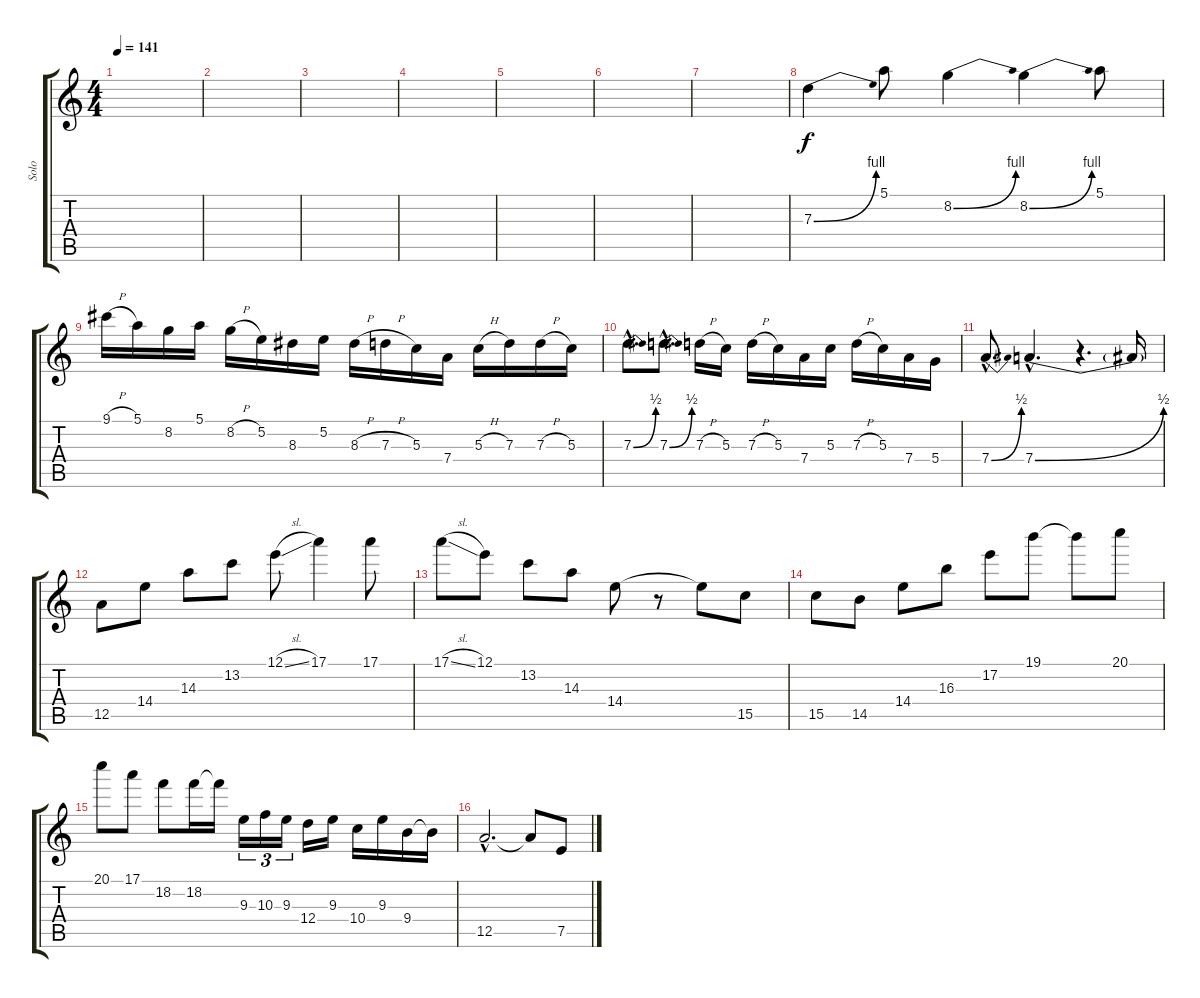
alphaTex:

\track ("Solo" "Solo") {instrument overdrivenguitar}
\staff {score tabs}
\tuning (E4 B3 G3 D3 A2 E2) {hide}
\ts (4 4)
\tempo 141
\clef g2
\ks c
|
|
|
|
|
|
|
7.3{be (bend 0 0 60 4)}.4 5.1.8 8.2{be (bend 0 0 60 4)}.4 8.2{be (bend 0 0 60 4)}.4 5.1.8 |
9.1{h}.16 5.1.16 8.2.16 5.1.16 8.2{h}.16 5.2.16 8.3.16 5.2.16 8.3{h}.16 7.3{h}.16 5.3.16 7.4.16 5.3{h}.16 7.3.16 7.3{h}.16 5.3.16 |
7.3{be (bend 0 0 60 2) hac}.8{d} 7.3{be (bend 0 0 60 2) hac}.8{d} 7.3{h}.16 5.3.16 7.3{h}.16 5.3.16 7.4.16 5.3.16 7.3{h}.16 5.3.16 7.4.16 5.4.16 |
7.4{be (bend 0 0 60 2) hac}.8{d} 7.4{be (bend 0 0 60 2) hac}.4{d} r.4{d} 7.4{t}.16 |
12.5.8 14.4.8 14.3.8 13.2.8 12.1{sl}.8 17.1.4 17.1.8 |
17.1{sl}.8 12.1.8 13.2.8 14.3.8 14.4.8 r.8 14.4{t}.8 15.5.8 |
15.5.8 14.5.8 14.4.8 16.3.8 17.2.8 19.1.8 19.1{t}.8 20.1.8 |
20.1.8 17.1.8 18.2.8 18.2.16 18.2{t}.16 9.3.16{tu (3 2)} 10.3.16{tu (3 2)} 9.3.16{tu (3 2)} 12.4.16 9.3.16 10.4.16 9.3.16 9.4.16 9.4{t}.16 |
12.5{hac}.2{d} 12.5{t}.8 7.5.8
